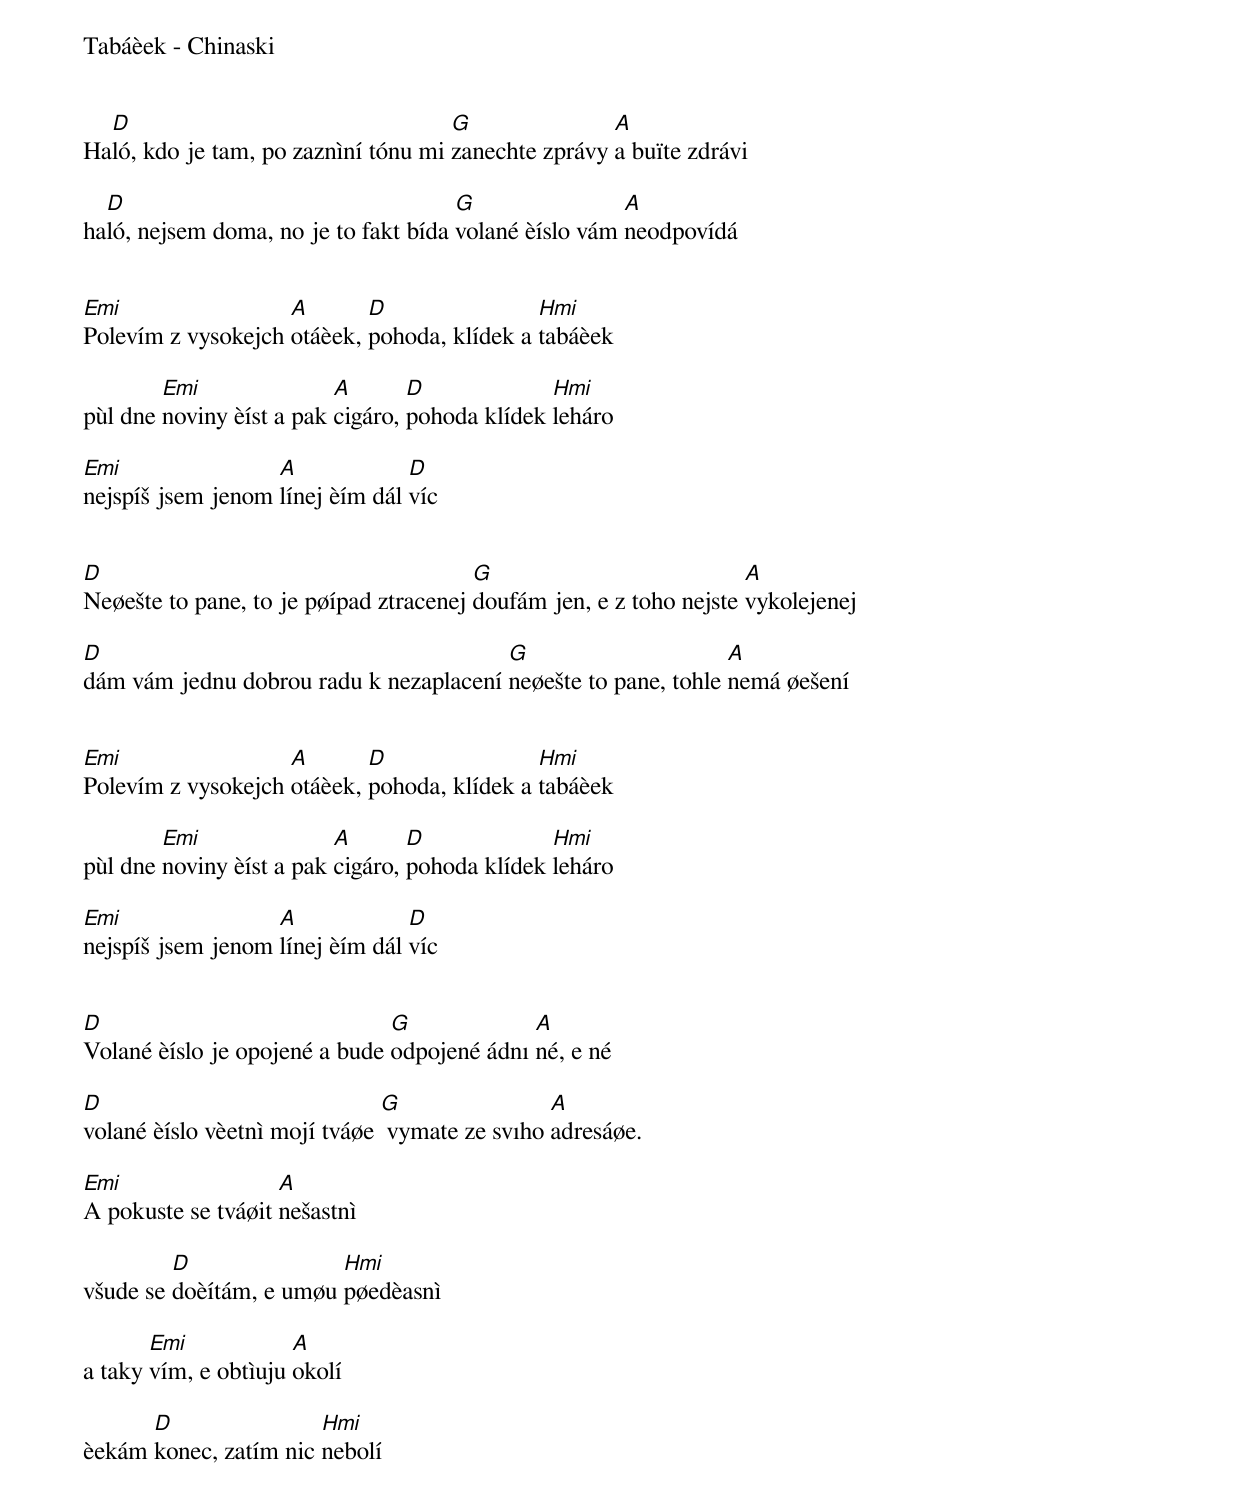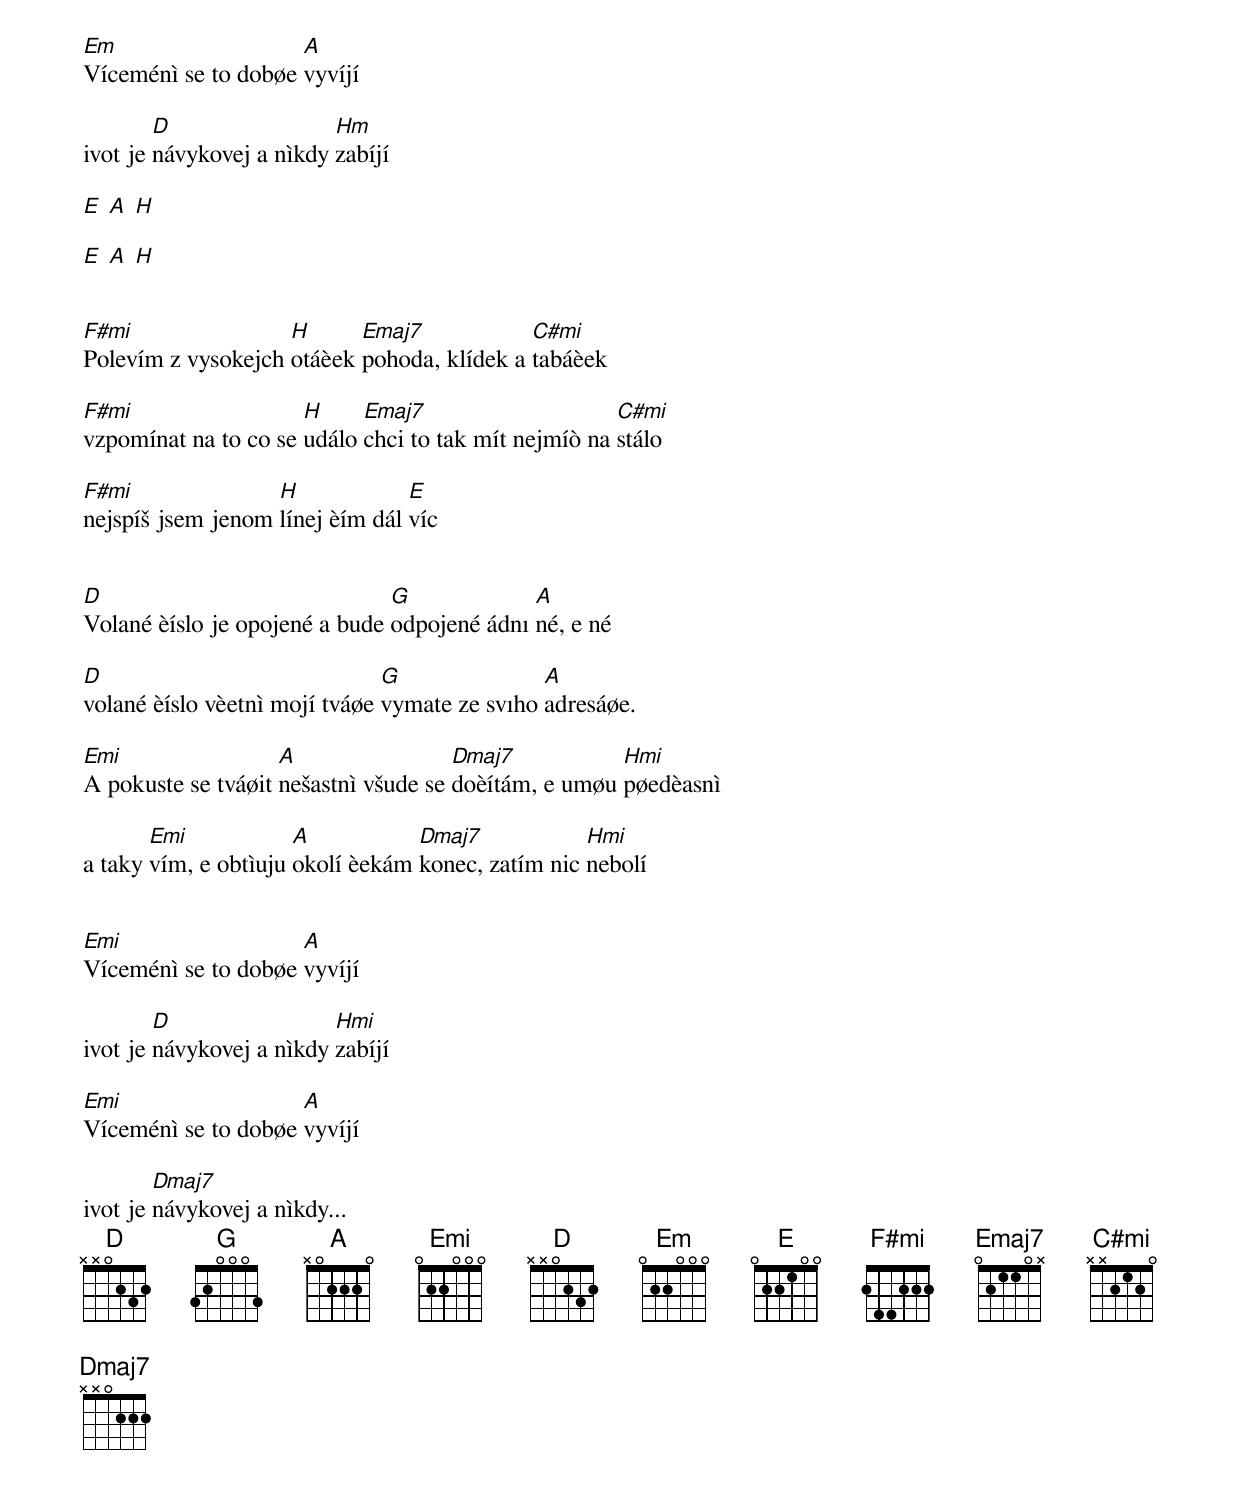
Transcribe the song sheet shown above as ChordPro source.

Tabáèek - Chinaski


Ha[D]ló, kdo je tam, po zaznìní tónu mi [G]zanechte zprávy [A]a buïte zdrávi

ha[D]ló, nejsem doma, no je to fakt bída [G]volané èíslo vám [A]neodpovídá


[Emi]Polevím z vysokejch [A]otáèek, [Dmaj]pohoda, klídek a [Hmi]tabáèek

pùl dne [Emi]noviny èíst a pak [A]cigáro, [Dmaj]pohoda klídek [Hmi]leháro

[Emi]nejspíš jsem jenom [A]línej èím dál [D]víc


[D]Neøešte to pane, to je pøípad ztracenej [G]doufám jen, e z toho nejste [A]vykolejenej

[D]dám vám jednu dobrou radu k nezaplacení [G]neøešte to pane, tohle [A]nemá øešení


[Emi]Polevím z vysokejch [A]otáèek, [Dmaj]pohoda, klídek a [Hmi]tabáèek

pùl dne [Emi]noviny èíst a pak [A]cigáro, [Dmaj]pohoda klídek [Hmi]leháro

[Emi]nejspíš jsem jenom [A]línej èím dál [D]víc


[D]Volané èíslo je opojené a bude [G]odpojené ádnı [A]né, e né

[D]volané èíslo vèetnì mojí tváøe [G] vymate ze svıho [A]adresáøe.

[Emi]A pokuste se tváøit [A]nešastnì

všude se [Dmaj]doèítám, e umøu [Hmi]pøedèasnì

a taky [Emi]vím, e obtìuju [A]okolí

èekám [Dmaj]konec, zatím nic [Hmi]nebolí


[Em]Víceménì se to dobøe [A]vyvíjí

ivot je [Dmaj]návykovej a nìkdy [Hm]zabíjí

[E] [A] [H]

[E] [A] [H]


[F#mi]Polevím z vysokejch [H]otáèek [Emaj7]pohoda, klídek a [C#mi]tabáèek

[F#mi]vzpomínat na to co se [H]událo [Emaj7]chci to tak mít nejmíò na [C#mi]stálo

[F#mi]nejspíš jsem jenom [H]línej èím dál [E]víc


[D]Volané èíslo je opojené a bude [G]odpojené ádnı [A]né, e né

[D]volané èíslo vèetnì mojí tváøe [G]vymate ze svıho [A]adresáøe.

[Emi]A pokuste se tváøit [A]nešastnì všude se [Dmaj7]doèítám, e umøu [Hmi]pøedèasnì

a taky [Emi]vím, e obtìuju [A]okolí èekám [Dmaj7]konec, zatím nic [Hmi]nebolí


[Emi]Víceménì se to dobøe [A]vyvíjí

ivot je [Dmaj]návykovej a nìkdy [Hmi]zabíjí

[Emi]Víceménì se to dobøe [A]vyvíjí

ivot je [Dmaj7]návykovej a nìkdy...
